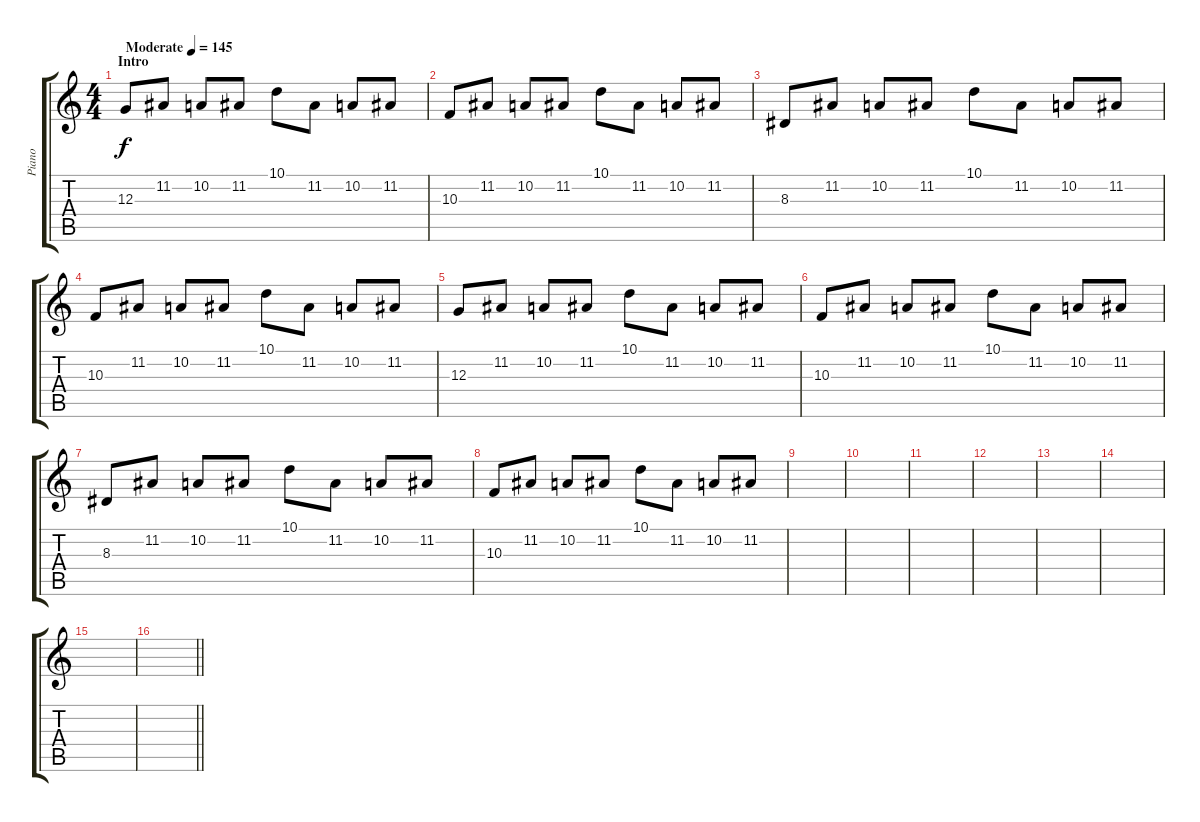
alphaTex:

\track ("Piano" "Piano") {instrument brightacousticpiano}
\staff {score tabs}
\tuning (E4 B3 G3 D3 A2 D2) {hide}
\ts (4 4)
\section ("" "Intro")
\tempo (145 "Moderate")
\clef g2
\ks c
12.3.8{dy f instrument brightacousticpiano} 11.2.8 10.2.8 11.2.8 10.1.8 11.2.8 10.2.8 11.2.8 |
10.3.8 11.2.8 10.2.8 11.2.8 10.1.8 11.2.8 10.2.8 11.2.8 |
8.3.8 11.2.8 10.2.8 11.2.8 10.1.8 11.2.8 10.2.8 11.2.8 |
10.3.8 11.2.8 10.2.8 11.2.8 10.1.8 11.2.8 10.2.8 11.2.8 |
12.3.8 11.2.8 10.2.8 11.2.8 10.1.8 11.2.8 10.2.8 11.2.8 |
10.3.8 11.2.8 10.2.8 11.2.8 10.1.8 11.2.8 10.2.8 11.2.8 |
8.3.8 11.2.8 10.2.8 11.2.8 10.1.8 11.2.8 10.2.8 11.2.8 |
10.3.8 11.2.8 10.2.8 11.2.8 10.1.8 11.2.8 10.2.8 11.2.8 |
|
|
|
|
|
|
|
\barLineRight lightlight
